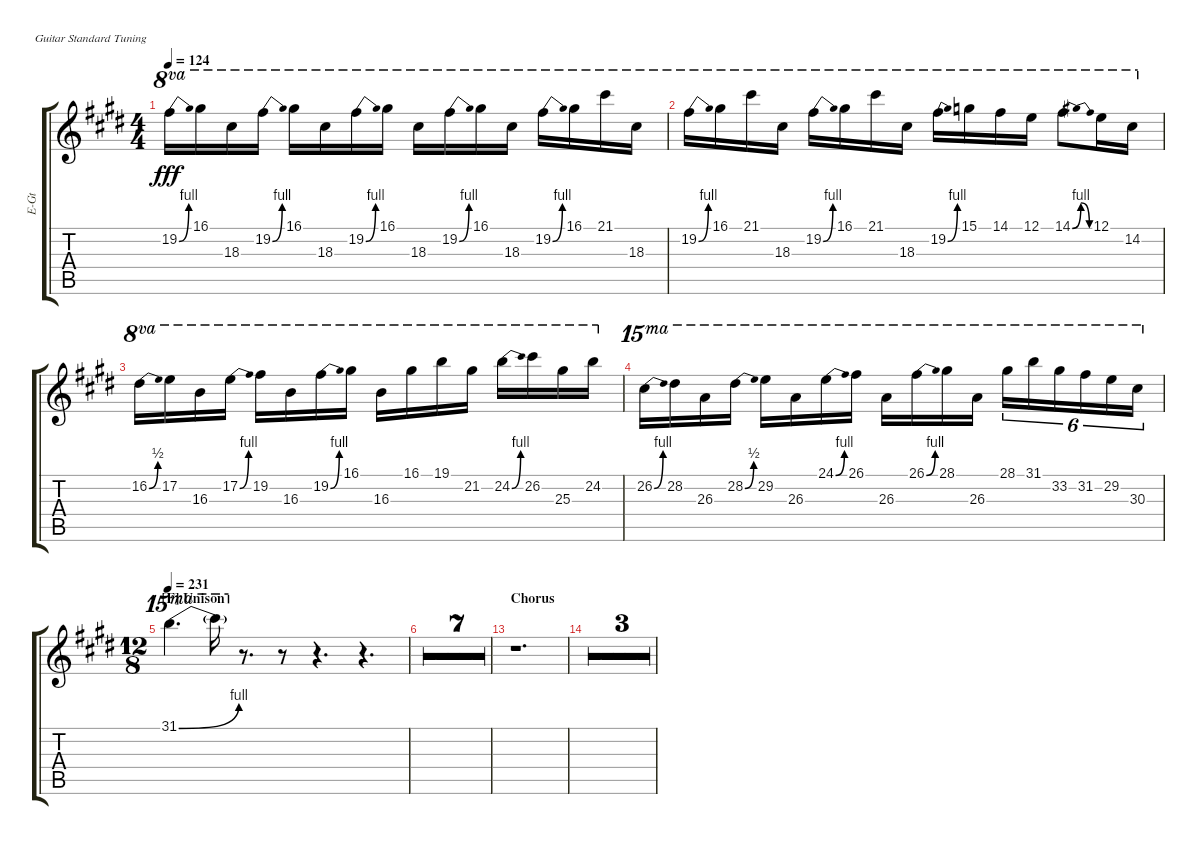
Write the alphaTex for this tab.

\defaultSystemsLayout 4
\bracketExtendMode groupsimilarinstruments
\otherSystemsTrackNameOrientation horizontal
\track ("Keyboard Solos" "E-Gt") {multiBarRest instrument distortionguitar}
\staff {score tabs}
\tuning (E4 B3 G3 D3 A2 E2)
\ts (4 4)
\tempo 124
\clef g2
\ks c#minor
19.2{be (bend 0 0 15 4) acc #}.16{ot 8va dy fff} 16.1{acc #}.16{ot 8va} 18.3{acc #}.16{ot 8va} 19.2{be (bend 0 0 15 4) acc #}.16{ot 8va} 16.1{acc #}.16{ot 8va} 18.3{acc #}.16{ot 8va} 19.2{be (bend 0 0 15 4) acc #}.16{ot 8va} 16.1{acc #}.16{ot 8va} 18.3{acc #}.16{ot 8va} 19.2{be (bend 0 0 15 4) acc #}.16{ot 8va} 16.1{acc #}.16{ot 8va} 18.3{acc #}.16{ot 8va} 19.2{be (bend 0 0 15 4) acc #}.16{ot 8va} 16.1{acc #}.16{ot 8va} 21.1{acc #}.16{ot 8va} 18.3{acc #}.16{ot 8va} |
19.2{be (bend 0 0 15 4) acc #}.16{ot 8va} 16.1{acc #}.16{ot 8va} 21.1{acc #}.16{ot 8va} 18.3{acc #}.16{ot 8va} 19.2{be (bend 0 0 15 4) acc #}.16{ot 8va} 16.1{acc #}.16{ot 8va} 21.1{acc #}.16{ot 8va} 18.3{acc #}.16{ot 8va} 19.2{be (bend 0 0 15 4) acc #}.16{ot 8va} 15.1{acc forcenatural}.16{ot 8va} 14.1{acc #}.16{ot 8va} 12.1{acc forcenatural}.16{ot 8va} 14.1{be (bendrelease 0 0 10.2 4 20.4 4 30 0) acc #}.8{ot 8va} 12.1{acc forcenatural}.16{ot 8va} 14.2{acc #}.16{ot 8va} |
16.2{be (bend 0 0 16.8 2) acc #}.16{ot 8va} 17.2{acc forcenatural}.16{ot 8va} 16.3{acc forcenatural}.16{ot 8va} 17.2{be (bend 0 0 15 4) acc forcenatural}.16{ot 8va} 19.2{acc #}.16{ot 8va} 16.3{acc forcenatural}.16{ot 8va} 19.2{be (bend 0 0 15 4) acc #}.16{ot 8va} 16.1{acc #}.16{ot 8va} 16.3{acc forcenatural}.16{ot 8va} 16.1{acc #}.16{ot 8va} 19.1{acc forcenatural}.16{ot 8va} 21.2{acc #}.16{ot 8va} 24.2{be (bend 0 0 15 4) acc forcenatural}.16{ot 8va} 26.2{acc #}.16{ot 8va} 25.3{acc #}.16{ot 8va} 24.2{acc forcenatural}.16{ot 8va} |
26.2{be (bend 0 0 15 4) acc #}.16{ot 15ma} 28.2{acc #}.16{ot 15ma} 26.3{acc forcenatural}.16{ot 15ma} 28.2{be (bend 0 0 15.6 2) acc #}.16{ot 15ma} 29.2{acc forcenatural}.16{ot 15ma} 26.3{acc forcenatural}.16{ot 15ma} 24.1{be (bend 0 0 15 4) acc forcenatural}.16{ot 15ma} 26.1{acc #}.16{ot 15ma} 26.3{acc forcenatural}.16{ot 15ma} 26.1{be (bend 0 0 15 4) acc #}.16{ot 15ma} 28.1{acc #}.16{ot 15ma} 26.3{acc forcenatural}.16{ot 15ma} 28.1{acc #}.16{tu (6 4) ot 15ma} 31.1{acc forcenatural}.16{tu (6 4) ot 15ma} 33.2{acc #}.16{tu (6 4) ot 15ma} 31.2{acc #}.16{tu (6 4) ot 15ma} 29.2{acc forcenatural}.16{tu (6 4) ot 15ma} 30.3{acc #}.16{tu (6 4) ot 15ma} |
\ts (12 8)
\section ("F" "Unison")
\tempo 231
31.1{be (bend 0 0 49.8 4) acc forcenatural}.4{d ot 15ma} 31.1{t}.16{ot 15ma} r.8{d} r.8 r.4{d} r.4{d} |
r.1{d} |
r.1{d} |
r.1{d} |
r.1{d} |
r.1{d} |
r.1{d} |
r.1{d} |
\section ("" "Chorus")
r.1{d} |
r.1{d} |
r.1{d} |
r.1{d}
